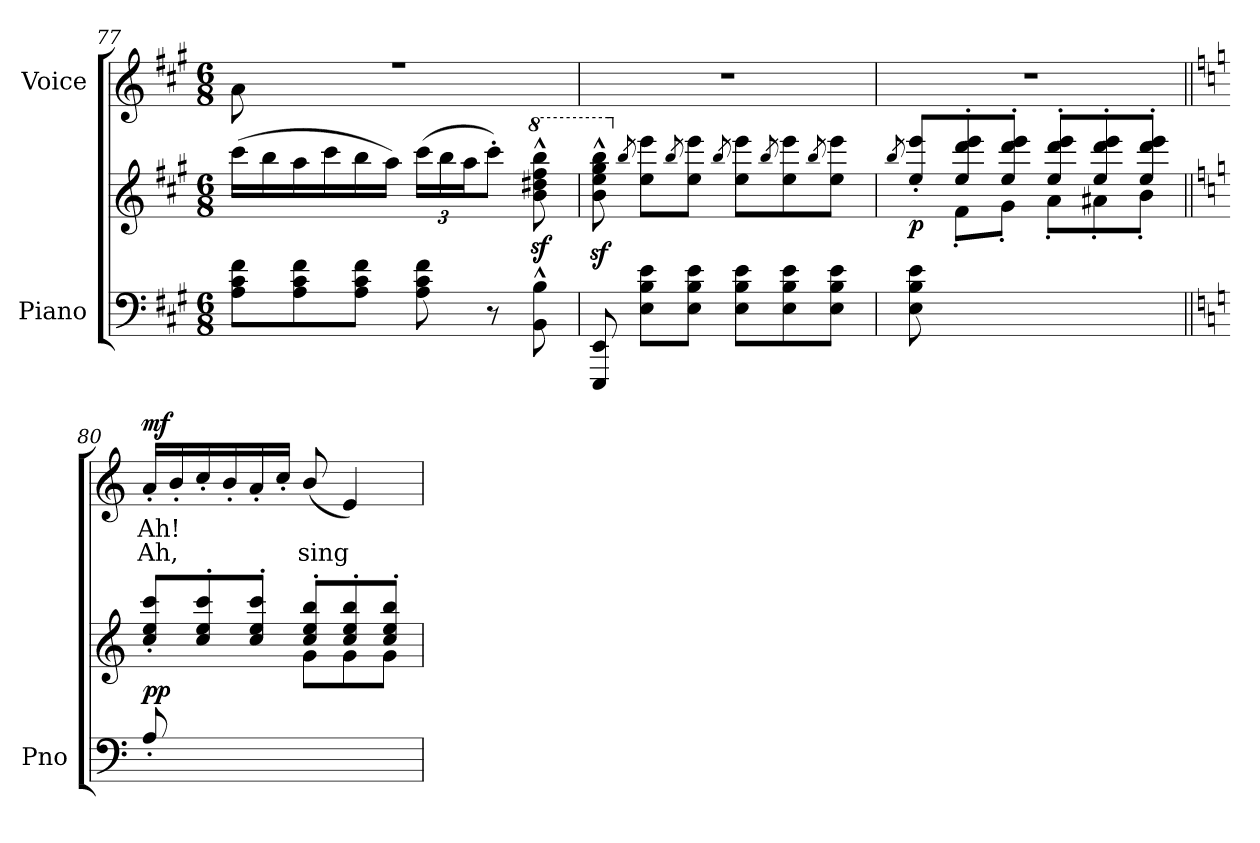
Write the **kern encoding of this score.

**kern	**kern	**dynam	**kern	**text	**text	**dynam
*part2	*part2	*part2	*part1	*part1	*part1	*part1
*staff3	*staff2	*staff2/3	*staff1	*staff1	*staff1	*staff1
*I"Piano	*	*	*I"Voice	*	*	*
*I'Pno	*	*	*	*	*	*
*clefF4	*clefG2	*	*clefG2	*	*	*
*k[f#c#g#]	*k[f#c#g#]	*	*k[f#c#g#]	*	*	*
*M6/8	*M6/8	*	*M6/8	*	*	*
=77	=77	=77	=77	=77	=77	=77
*	*	*	*^	*	*	*
8A\ 8c#\ 8f#\L	(16ccc#\LL	.	2.r	8a	.	.	.
.	16bb\	.	.	.	.	.	.
8A\ 8c#\ 8f#\	16aa\	.	.	8ryy	.	.	.
.	16ccc#\	.	.	.	.	.	.
8A\ 8c#\ 8f#\J	16bb\	.	.	2ryy	.	.	.
.	16aa\JJ)	.	.	.	.	.	.
8A\ 8c#\ 8f#\	(24ccc#\LL	.	.	.	.	.	.
.	24bb\	.	.	.	.	.	.
.	24aa\J	.	.	.	.	.	.
8r	8ccc#'\J)	.	.	.	.	.	.
*	*8va	*	*	*	*	*	*
8BB\^^ 8B\^^	8bb\z<^^ 8ddd#X\z<^^ 8fff#\z<^^ 8bbb\z<^^	.	.	.	.	.	.
*	*	*	*v	*v	*	*	*
=78	=78	=78	=78	=78	=78	=78
8EEE/ 8EE/	8bb\z<^^ 8eee\z<^^ 8ggg#\z<^^ 8bbb\z<^^	.	2.r	.	.	.
*	*X8va	*	*	*	*	*
.	8qbb/	.	.	.	.	.
8E\ 8B\ 8e\L	8ee\ 8eee\L	.	.	.	.	.
.	8qbb/	.	.	.	.	.
8E\ 8B\ 8e\J	8ee\ 8eee\J	.	.	.	.	.
.	8qbb/	.	.	.	.	.
8E\ 8B\ 8e\L	8ee\ 8eee\L	.	.	.	.	.
.	8qbb/	.	.	.	.	.
8E\ 8B\ 8e\	8ee\ 8eee\	.	.	.	.	.
.	8qbb/	.	.	.	.	.
8E\ 8B\ 8e\J	8ee\ 8eee\J	.	.	.	.	.
=79	=79	=79	=79	=79	=79	=79
.	8qbb/	.	.	.	.	.
*	*^	*	*	*	*	*
!	!	!	!LO:DY:b	!	!	!	!
8E\ 8B\ 8e\	8ee/'> 8eee/'>L	8ryy	p	2.r	.	.	.
2ryy	8ee/'> 8ddd/'> 8eee/'>	8f#'<\L	.	.	.	.	.
.	8ee/'> 8ddd/'> 8eee/'>J	8g#'<\J	.	.	.	.	.
.	8ee/'> 8ddd/'> 8eee/'>L	8a'<\L	.	.	.	.	.
.	8ee/'> 8ddd/'> 8eee/'>	8a#X'<\	.	.	.	.	.
8ryy	8ee/'> 8ddd/'> 8eee/'>J	8b'<\J	.	.	.	.	.
=80||	=80||	=80||	=80||	=80||	=80||	=80||	=80||
*k[]	*k[]	*	*	*k[]	*	*	*
!	!	!	!LO:DY:b	!	!	!	!LO:DY:a
8A'>/L	8cc/'> 8ee/'> 8ccc/'>L	8ryy	pp	16a'/LL	Ah!	Ah,	mf
.	.	.	.	16b'/	.	.	.
2ryy	8cc/'> 8ee/'> 8ccc/'>	8a'<\	.	16cc'/	.	.	.
.	.	.	.	16b'/	.	.	.
.	8cc/'> 8ee/'> 8ccc/'>J	8a'<\J	.	16a'/	.	.	.
.	.	.	.	16cc'/JJ	.	.	.
.	8cc/'> 8ee/'> 8bb/'>L	8g\L	.	(8b/	.	sing	.
.	8cc/'> 8ee/'> 8bb/'>	8g\	.	4e/)	.	.	.
8ryy	8cc/'> 8ee/'> 8bb/'>J	8g\J	.	.	.	.	.
*	*v	*v	*	*	*	*	*
=	=	=	=	=	=	=
*-	*-	*-	*-	*-	*-	*-
